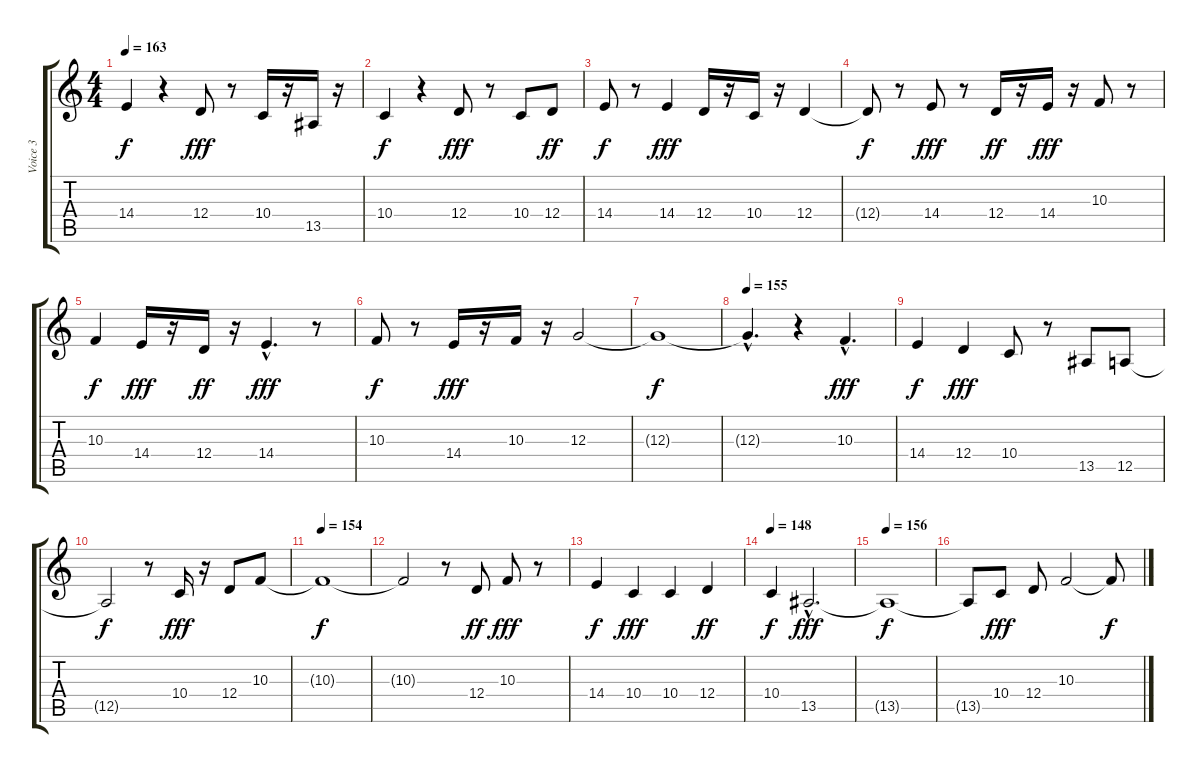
\track ("Voice 3" "Voice 3") {instrument choiraahs}
\staff {score tabs}
\tuning (E4 B3 G3 D3 A2 E2) {hide}
\ts (4 4)
\tempo 163
\clef g2
\ks c
14.4{t}.4{dy f} r.4 12.4.8{dy fff} r.8 10.4.16 r.16 13.5.16 r.16 |
10.4.4{dy f} r.4 12.4.8{dy fff} r.8 10.4.8 12.4.8{dy ff} |
14.4.8{dy f} r.8 14.4.4{dy fff} 12.4.16 r.16 10.4.16 r.16 12.4.4 |
12.4{t}.8{dy f} r.8 14.4.8{dy fff} r.8 12.4.16{dy ff} r.16 14.4.16{dy fff} r.16 10.3.8 r.8 |
10.3.4{dy f} 14.4.16{dy fff} r.16 12.4.16{dy ff} r.16 14.4{hac}.4{d dy fff} r.8 |
10.3.8{dy f} r.8 14.4.16{dy fff} r.16 10.3.16 r.16 12.3.2 |
12.3{t}.1{dy f} |
\tempo 155
12.3{hac t}.4{d} r.4 10.3{hac}.4{d dy fff} |
14.4.4{dy f} 12.4.4{dy fff} 10.4.8 r.8 13.5.8 12.5.8 |
12.5{t}.2{dy f} r.8 10.4.16{dy fff} r.16 12.4.8 10.3.8 |
\tempo 154
10.3{t}.1{dy f} |
10.3{t}.2 r.8 12.4.8{dy ff} 10.3.8{dy fff} r.8 |
14.4.4{dy f} 10.4.4{dy fff} 10.4.4 12.4.4{dy ff} |
\tempo 148
10.4.4{dy f} 13.5{hac}.2{d dy fff} |
\tempo 156
13.5{t}.1{dy f} |
13.5{t}.8 10.4.8{dy fff} 12.4.8 10.3.2 10.3{t}.8{dy f}
